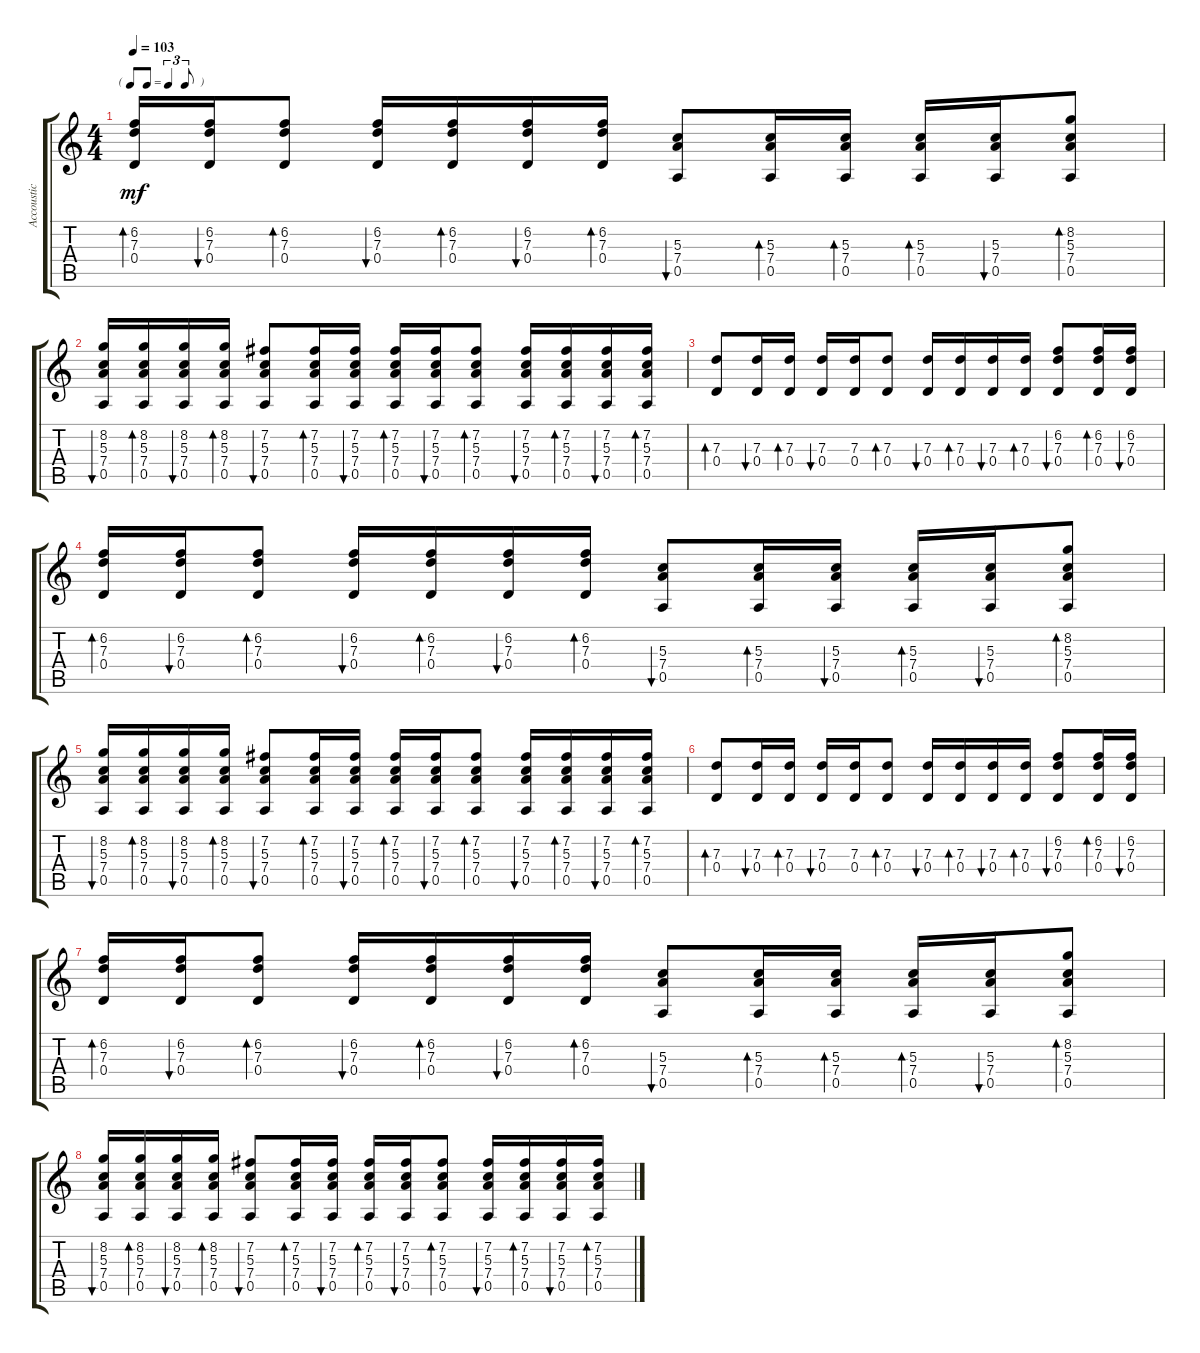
\track ("Accoustic" "Accoustic") {instrument acousticguitarsteel}
\staff {score tabs}
\tuning (E4 B3 G3 D3 A2 E2) {hide}
\ts (4 4)
\tf triplet8th
\tempo 103
\clef g2
\ks c
(6.2 7.3 0.4).16{bd 120 dy mf} (6.2 7.3 0.4).16{bu 120} (6.2 7.3 0.4).8{bd 120} (6.2 7.3 0.4).16{bu 120} (6.2 7.3 0.4).16{bd 120} (6.2 7.3 0.4).16{bu 120} (6.2 7.3 0.4).16{bd 120} (5.3 7.4 0.5).8{bu 60} (5.3 7.4 0.5).16{bd 60} (5.3 7.4 0.5).16{bd 60} (5.3 7.4 0.5).16{bd 60} (5.3 7.4 0.5).16{bu 60} (8.2 5.3 7.4 0.5).8{bd 60} |
(8.2 5.3 7.4 0.5).16{bu 60} (8.2 5.3 7.4 0.5).16{bd 60} (8.2 5.3 7.4 0.5).16{bu 60} (8.2 5.3 7.4 0.5).16{bd 60} (7.2 5.3 7.4 0.5).8{bu 60} (7.2 5.3 7.4 0.5).16{bd 60} (7.2 5.3 7.4 0.5).16{bu 60} (7.2 5.3 7.4 0.5).16{bd 60} (7.2 5.3 7.4 0.5).16{bu 60} (7.2 5.3 7.4 0.5).8{bd 60} (7.2 5.3 7.4 0.5).16{bu 60} (7.2 5.3 7.4 0.5).16{bd 60} (7.2 5.3 7.4 0.5).16{bu 60} (7.2 5.3 7.4 0.5).16{bd 60} |
(7.3 0.4).8{bd 120} (7.3 0.4).16{bu 120} (7.3 0.4).16{bd 120} (7.3 0.4).16{bu 120} (7.3 0.4).16 (7.3 0.4).8{bd 120} (7.3 0.4).16{bu 120} (7.3 0.4).16{bd 120} (7.3 0.4).16{bu 120} (7.3 0.4).16{bd 120} (6.2 7.3 0.4).8{bu 120} (6.2 7.3 0.4).16{bd 120} (6.2 7.3 0.4).16{bu 120} |
(6.2 7.3 0.4).16{bd 120} (6.2 7.3 0.4).16{bu 120} (6.2 7.3 0.4).8{bd 120} (6.2 7.3 0.4).16{bu 120} (6.2 7.3 0.4).16{bd 120} (6.2 7.3 0.4).16{bu 120} (6.2 7.3 0.4).16{bd 120} (5.3 7.4 0.5).8{bu 120} (5.3 7.4 0.5).16{bd 120} (5.3 7.4 0.5).16{bu 120} (5.3 7.4 0.5).16{bd 120} (5.3 7.4 0.5).16{bu 120} (8.2 5.3 7.4 0.5).8{bd 120} |
(8.2 5.3 7.4 0.5).16{bu 120} (8.2 5.3 7.4 0.5).16{bd 120} (8.2 5.3 7.4 0.5).16{bu 120} (8.2 5.3 7.4 0.5).16{bd 120} (7.2 5.3 7.4 0.5).8{bu 120} (7.2 5.3 7.4 0.5).16{bd 120} (7.2 5.3 7.4 0.5).16{bu 120} (7.2 5.3 7.4 0.5).16{bd 120} (7.2 5.3 7.4 0.5).16{bu 120} (7.2 5.3 7.4 0.5).8{bd 120} (7.2 5.3 7.4 0.5).16{bu 120} (7.2 5.3 7.4 0.5).16{bd 120} (7.2 5.3 7.4 0.5).16{bu 120} (7.2 5.3 7.4 0.5).16{bd 120} |
(7.3 0.4).8{bd 60} (7.3 0.4).16{bu 120} (7.3 0.4).16{bd 120} (7.3 0.4).16{bu 120} (7.3 0.4).16 (7.3 0.4).8{bd 120} (7.3 0.4).16{bu 120} (7.3 0.4).16{bd 120} (7.3 0.4).16{bu 120} (7.3 0.4).16{bd 120} (6.2 7.3 0.4).8{bu 120} (6.2 7.3 0.4).16{bd 120} (6.2 7.3 0.4).16{bu 120} |
(6.2 7.3 0.4).16{bd 120} (6.2 7.3 0.4).16{bu 120} (6.2 7.3 0.4).8{bd 120} (6.2 7.3 0.4).16{bu 120} (6.2 7.3 0.4).16{bd 120} (6.2 7.3 0.4).16{bu 120} (6.2 7.3 0.4).16{bd 120} (5.3 7.4 0.5).8{bu 60} (5.3 7.4 0.5).16{bd 60} (5.3 7.4 0.5).16{bd 60} (5.3 7.4 0.5).16{bd 60} (5.3 7.4 0.5).16{bu 60} (8.2 5.3 7.4 0.5).8{bd 60} |
(8.2 5.3 7.4 0.5).16{bu 60} (8.2 5.3 7.4 0.5).16{bd 60} (8.2 5.3 7.4 0.5).16{bu 60} (8.2 5.3 7.4 0.5).16{bd 60} (7.2 5.3 7.4 0.5).8{bu 60} (7.2 5.3 7.4 0.5).16{bd 60} (7.2 5.3 7.4 0.5).16{bu 60} (7.2 5.3 7.4 0.5).16{bd 60} (7.2 5.3 7.4 0.5).16{bu 60} (7.2 5.3 7.4 0.5).8{bd 60} (7.2 5.3 7.4 0.5).16{bu 60} (7.2 5.3 7.4 0.5).16{bd 60} (7.2 5.3 7.4 0.5).16{bu 60} (7.2 5.3 7.4 0.5).16{bd 60}
